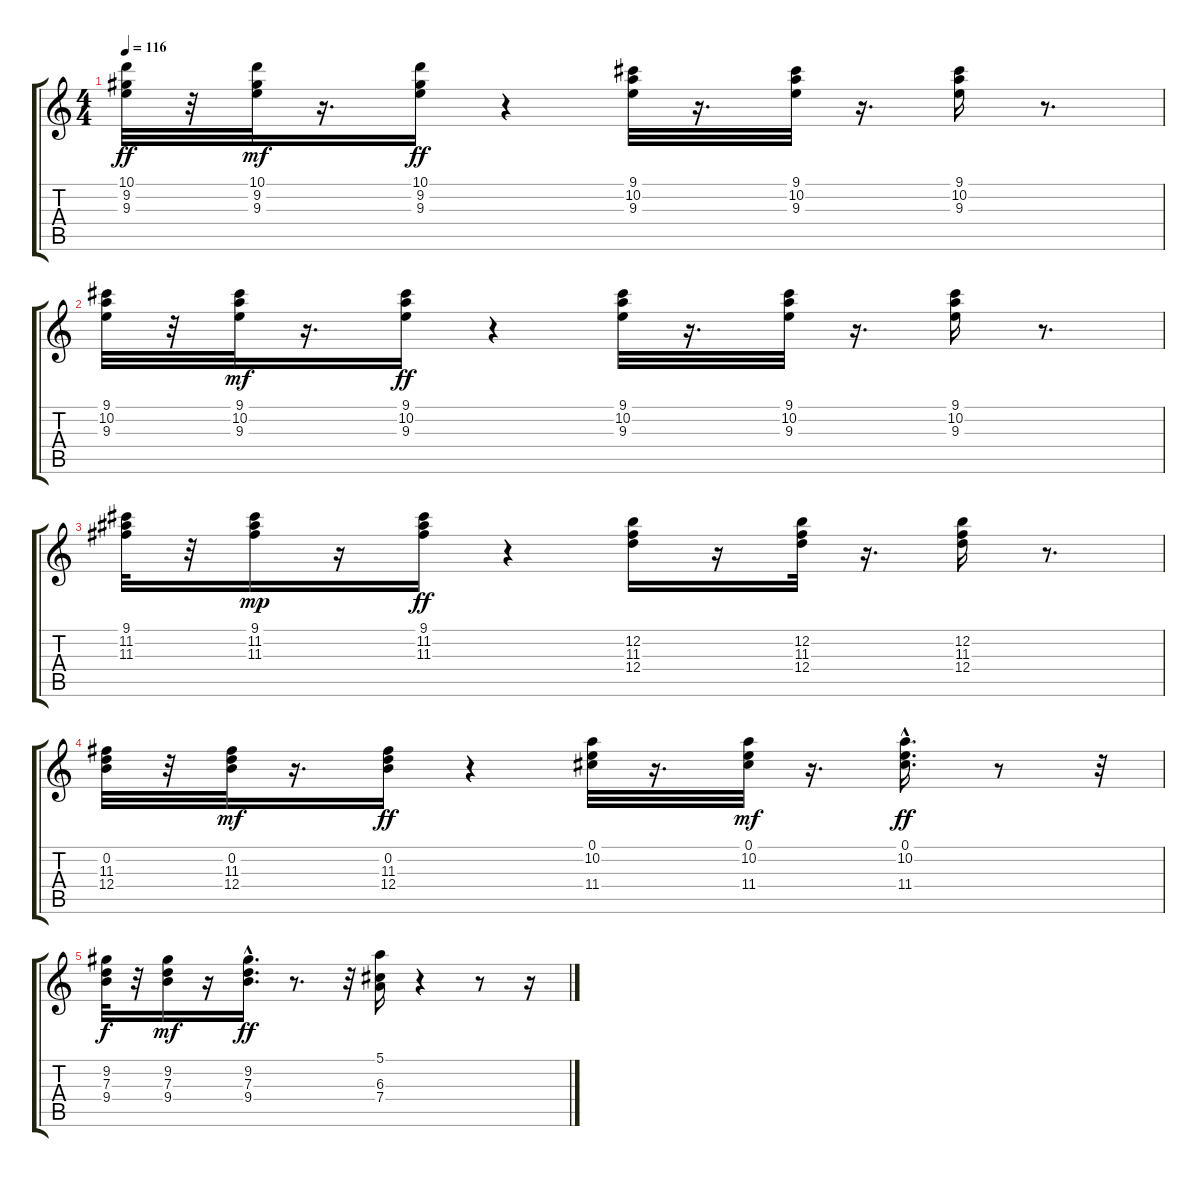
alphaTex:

\track "" {instrument acousticguitarnylon}
\staff {score tabs}
\tuning (E4 B3 G3 D3 A2 E2) {hide}
\ts (4 4)
\tempo 116
\clef g2
\ks c
(10.1 9.2 9.3).32{dy ff} r.32 (10.1 9.2 9.3).32{dy mf} r.16{d} (10.1 9.2 9.3).16{dy ff} r.4 (9.1 10.2 9.3).32 r.16{d} (9.1 10.2 9.3).32 r.16{d} (9.1 10.2 9.3).16 r.8{d} |
(9.1 10.2 9.3).32 r.32 (9.1 10.2 9.3).32{dy mf} r.16{d} (9.1 10.2 9.3).16{dy ff} r.4 (9.1 10.2 9.3).32 r.16{d} (9.1 10.2 9.3).32 r.16{d} (9.1 10.2 9.3).16 r.8{d} |
(9.1 11.2 11.3).32 r.32 (9.1 11.2 11.3).16{dy mp} r.16 (9.1 11.2 11.3).16{dy ff} r.4 (12.2 11.3 12.4).16 r.16 (12.2 11.3 12.4).32 r.16{d} (12.2 11.3 12.4).16 r.8{d} |
(0.2 11.3 12.4).32 r.32 (0.2 11.3 12.4).32{dy mf} r.16{d} (0.2 11.3 12.4).16{dy ff} r.4 (0.1 10.2 11.4).32 r.16{d} (0.1 10.2 11.4).32{dy mf} r.16{d} (0.1{hac} 10.2 11.4).16{d dy ff} r.8 r.32 |
(9.2 7.3 9.4).32{dy f} r.32 (9.2 7.3 9.4).16{dy mf} r.16 (9.2{hac} 7.3{hac} 9.4{hac}).16{d dy ff} r.8{d} r.32 (5.1 6.3 7.4).16 r.4 r.8 r.16
